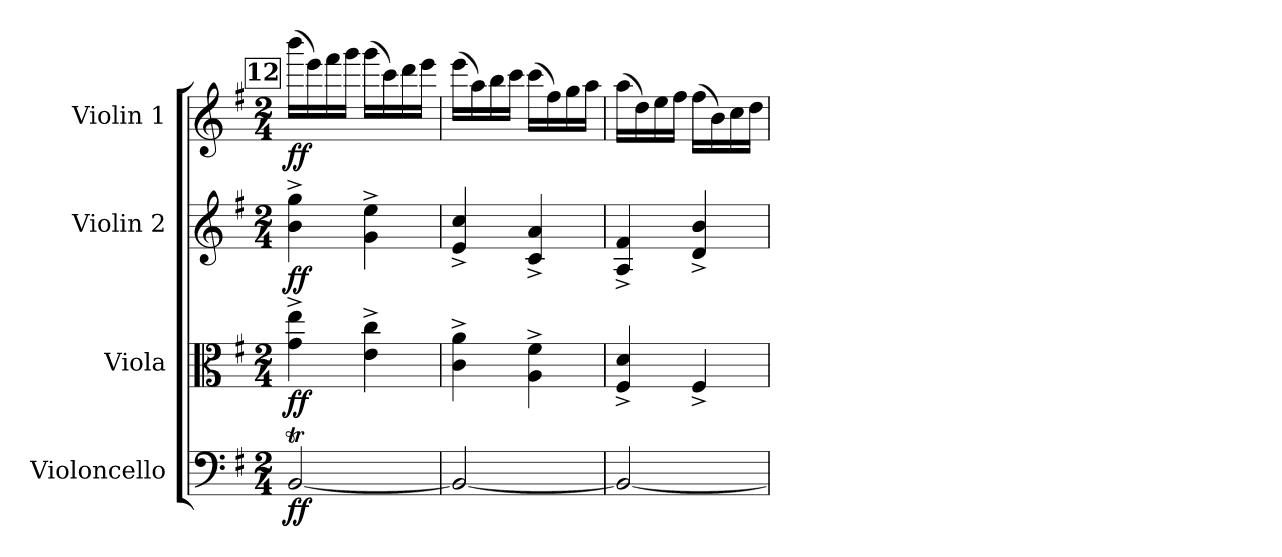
**kern	**dynam	**kern	**dynam	**kern	**dynam	**kern	**dynam
*part4	*part4	*part3	*part3	*part2	*part2	*part1	*part1
*staff4	*staff4	*staff3	*staff3	*staff2	*staff2	*staff1	*staff1
*I"Violoncello	*	*I"Viola	*	*I"Violin 2	*	*I"Violin 1	*
*I'Vc	*	*I'Vla	*	*I'Vln	*	*I'Vln	*
!!LO:LB:g=z
*clefF4	*	*clefC3	*	*clefG2	*	*clefG2	*
*k[f#]	*	*k[f#]	*	*k[f#]	*	*k[f#]	*
*M2/4	*	*M2/4	*	*M2/4	*	*M2/4	*
!!LO:REH:place=s1:a:B:cj:fs=14:t=12
=143	=143	=143	=143	=143	=143	=143	=143
!	!LO:DY:b	!	!LO:DY:b	!	!LO:DY:b	!	!LO:DY:b
[2BBt/	ff	4g\^ 4ee\^	ff	4b\^ 4gg\^	ff	(16bbb\LL	ff
.	.	.	.	.	.	16eee\)	.
.	.	.	.	.	.	16fff#\	.
.	.	.	.	.	.	16ggg\JJ	.
.	.	4e\^ 4cc\^	.	4g\^ 4ee\^	.	(16ggg\LL	.
.	.	.	.	.	.	16ccc\)	.
.	.	.	.	.	.	16ddd\	.
.	.	.	.	.	.	16eee\JJ	.
=144	=144	=144	=144	=144	=144	=144	=144
2BB/_	.	4c\^ 4a\^	.	4e/^ 4cc/^	.	(16eee\LL	.
.	.	.	.	.	.	16aa\)	.
.	.	.	.	.	.	16bb\	.
.	.	.	.	.	.	16ccc\JJ	.
.	.	4A\^ 4f#\^	.	4c/^ 4a/^	.	(16ccc\LL	.
.	.	.	.	.	.	16ff#\)	.
.	.	.	.	.	.	16gg\	.
.	.	.	.	.	.	16aa\JJ	.
=145	=145	=145	=145	=145	=145	=145	=145
2BB/_	.	4F#/^ 4d/^	.	4A/^ 4f#/^	.	(16aa\LL	.
.	.	.	.	.	.	16dd\)	.
.	.	.	.	.	.	16ee\	.
.	.	.	.	.	.	16ff#\JJ	.
.	.	4F#^/	.	4d/^ 4b/^	.	(16ff#\LL	.
.	.	.	.	.	.	16b\)	.
.	.	.	.	.	.	16cc\	.
.	.	.	.	.	.	16dd\JJ	.
=	=	=	=	=	=	=	=
*-	*-	*-	*-	*-	*-	*-	*-
